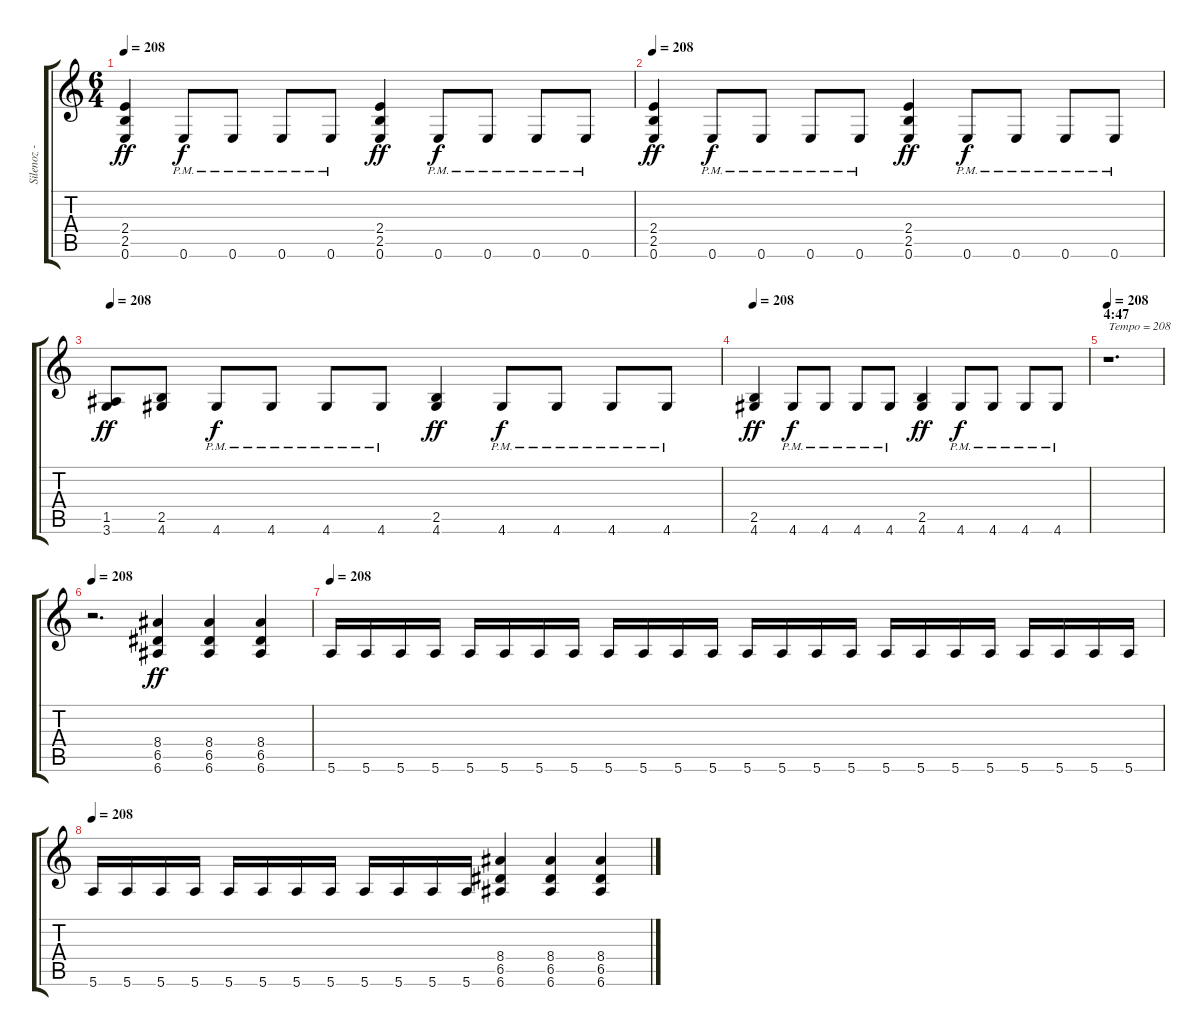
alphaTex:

\track ("Silenoz - Guitar" "Silenoz - ") {instrument distortionguitar}
\staff {score tabs}
\tuning (E4 B3 G3 D3 A2 E2) {hide}
\ts (6 4)
\tempo 208
\clef g2
\ks c
(2.4 2.5 0.6).4{dy ff} 0.6{pm}.8{dy f} 0.6{pm}.8 0.6{pm}.8 0.6{pm}.8 (2.4 2.5 0.6).4{dy ff} 0.6{pm}.8{dy f} 0.6{pm}.8 0.6{pm}.8 0.6{pm}.8 |
\tempo 208
(2.4 2.5 0.6).4{dy ff} 0.6{pm}.8{dy f} 0.6{pm}.8 0.6{pm}.8 0.6{pm}.8 (2.4 2.5 0.6).4{dy ff} 0.6{pm}.8{dy f} 0.6{pm}.8 0.6{pm}.8 0.6{pm}.8 |
\tempo 208
(1.5 3.6).8{dy ff} (2.5 4.6).8 4.6{pm}.8{dy f} 4.6{pm}.8 4.6{pm}.8 4.6{pm}.8 (2.5 4.6).4{dy ff} 4.6{pm}.8{dy f} 4.6{pm}.8 4.6{pm}.8 4.6{pm}.8 |
\tempo 208
(2.5 4.6).4{dy ff} 4.6{pm}.8{dy f} 4.6{pm}.8 4.6{pm}.8 4.6{pm}.8 (2.5 4.6).4{dy ff} 4.6{pm}.8{dy f} 4.6{pm}.8 4.6{pm}.8 4.6{pm}.8 |
\section ("" "4:47")
\tempo 208
r.1{d txt "Tempo = 208"} |
\tempo 208
r.2{d} (8.4 6.5 6.6).4{dy ff} (8.4 6.5 6.6).4 (8.4 6.5 6.6).4 |
\tempo 208
5.6.16 5.6.16 5.6.16 5.6.16 5.6.16 5.6.16 5.6.16 5.6.16 5.6.16 5.6.16 5.6.16 5.6.16 5.6.16 5.6.16 5.6.16 5.6.16 5.6.16 5.6.16 5.6.16 5.6.16 5.6.16 5.6.16 5.6.16 5.6.16 |
\tempo 208
5.6.16 5.6.16 5.6.16 5.6.16 5.6.16 5.6.16 5.6.16 5.6.16 5.6.16 5.6.16 5.6.16 5.6.16 (8.4 6.5 6.6).4 (8.4 6.5 6.6).4 (8.4 6.5 6.6).4
